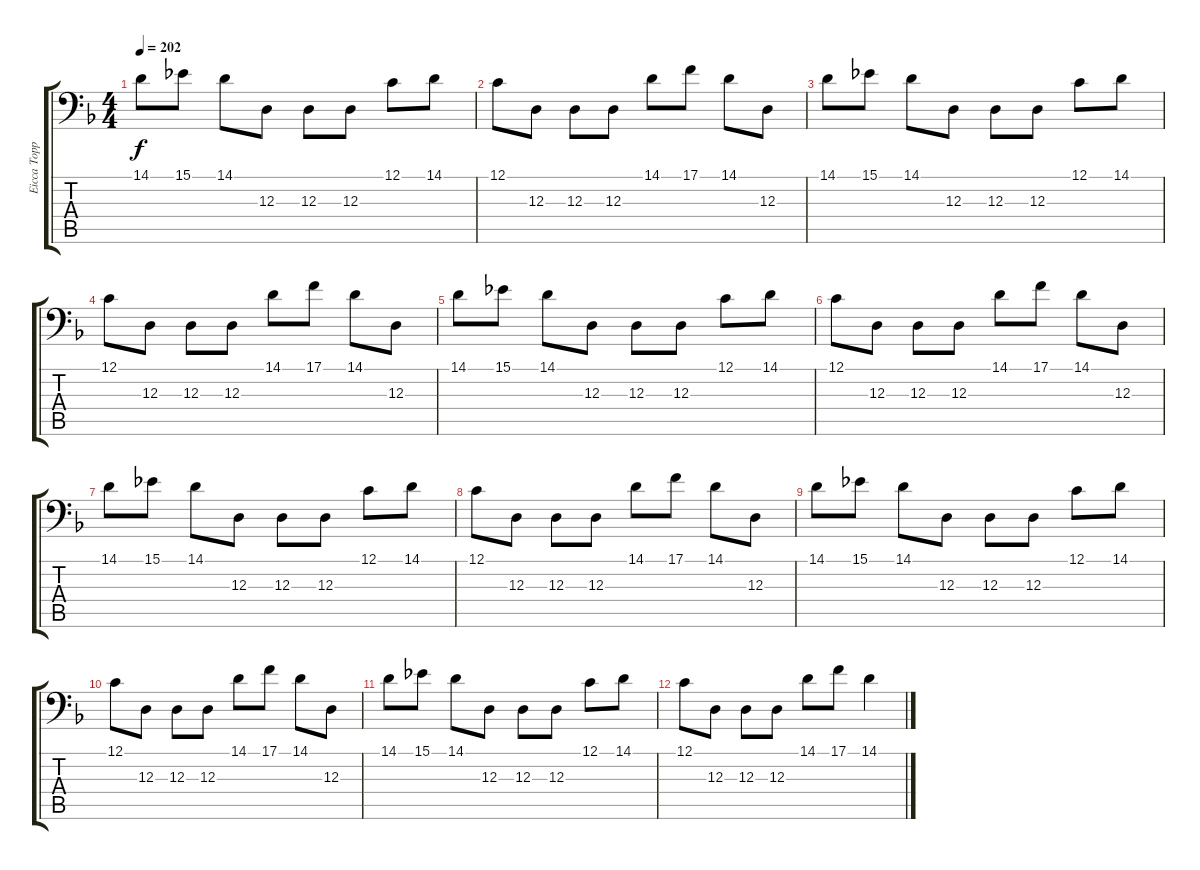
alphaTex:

\track ("Eicca Toppinen - Rhythm Cello" "Eicca Topp") {instrument cello}
\staff {score tabs}
\tuning (C3 G2 D2 A1 E1 B0) {hide}
\ts (4 4)
\tempo 202
\clef f4
\ks f
14.1.8{dy f} 15.1.8 14.1.8 12.3.8 12.3.8 12.3.8 12.1.8 14.1.8 |
12.1.8 12.3.8 12.3.8 12.3.8 14.1.8 17.1.8 14.1.8 12.3.8 |
14.1.8 15.1.8 14.1.8 12.3.8 12.3.8 12.3.8 12.1.8 14.1.8 |
12.1.8 12.3.8 12.3.8 12.3.8 14.1.8 17.1.8 14.1.8 12.3.8 |
14.1.8 15.1.8 14.1.8 12.3.8 12.3.8 12.3.8 12.1.8 14.1.8 |
12.1.8 12.3.8 12.3.8 12.3.8 14.1.8 17.1.8 14.1.8 12.3.8 |
14.1.8 15.1.8 14.1.8 12.3.8 12.3.8 12.3.8 12.1.8 14.1.8 |
12.1.8 12.3.8 12.3.8 12.3.8 14.1.8 17.1.8 14.1.8 12.3.8 |
14.1.8 15.1.8 14.1.8 12.3.8 12.3.8 12.3.8 12.1.8 14.1.8 |
12.1.8 12.3.8 12.3.8 12.3.8 14.1.8 17.1.8 14.1.8 12.3.8 |
14.1.8 15.1.8 14.1.8 12.3.8 12.3.8 12.3.8 12.1.8 14.1.8 |
12.1.8 12.3.8 12.3.8 12.3.8 14.1.8 17.1.8 14.1.4
